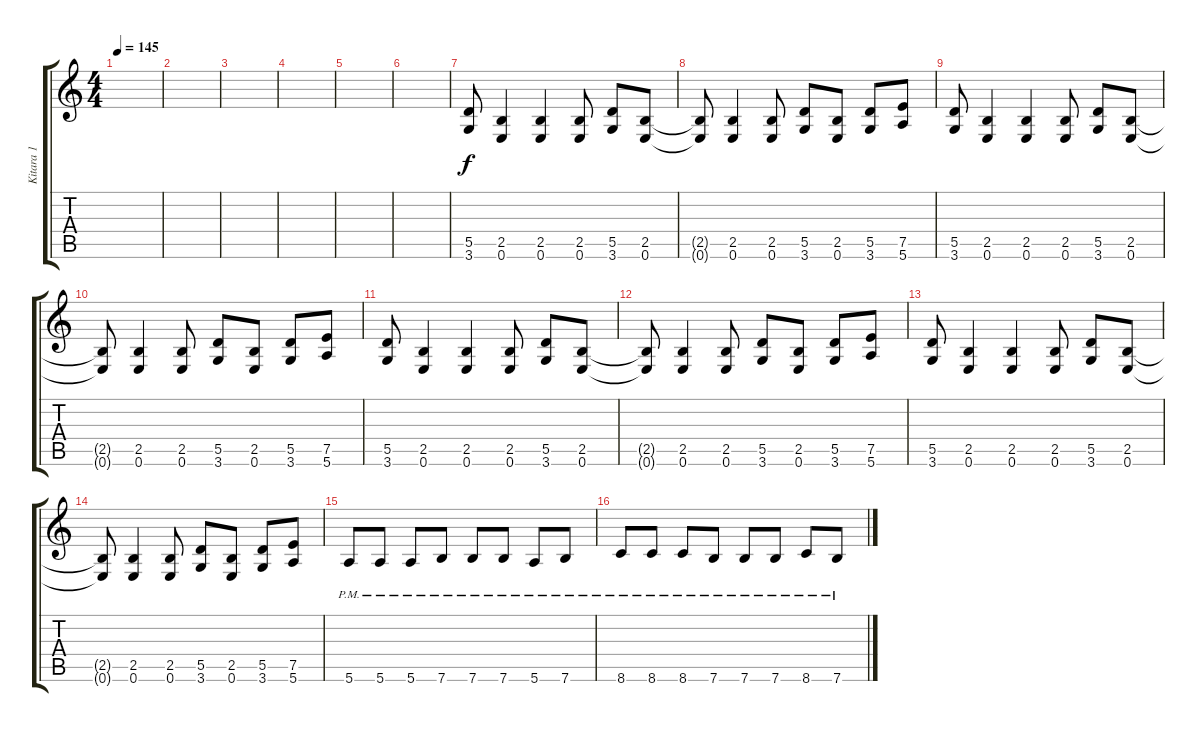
\track ("Kitara 1" "Kitara 1") {instrument overdrivenguitar}
\staff {score tabs}
\tuning (E4 B3 G3 D3 A2 E2) {hide}
\ts (4 4)
\tempo 145
\clef g2
\ks c
|
|
|
|
|
|
(5.5 3.6).8 (2.5 0.6).4 (2.5 0.6).4 (2.5 0.6).8 (5.5 3.6).8 (2.5 0.6).8 |
(2.5{t} 0.6{t}).8 (2.5 0.6).4 (2.5 0.6).8 (5.5 3.6).8 (2.5 0.6).8 (5.5 3.6).8 (7.5 5.6).8 |
(5.5 3.6).8 (2.5 0.6).4 (2.5 0.6).4 (2.5 0.6).8 (5.5 3.6).8 (2.5 0.6).8 |
(2.5{t} 0.6{t}).8 (2.5 0.6).4 (2.5 0.6).8 (5.5 3.6).8 (2.5 0.6).8 (5.5 3.6).8 (7.5 5.6).8 |
(5.5 3.6).8 (2.5 0.6).4 (2.5 0.6).4 (2.5 0.6).8 (5.5 3.6).8 (2.5 0.6).8 |
(2.5{t} 0.6{t}).8 (2.5 0.6).4 (2.5 0.6).8 (5.5 3.6).8 (2.5 0.6).8 (5.5 3.6).8 (7.5 5.6).8 |
(5.5 3.6).8 (2.5 0.6).4 (2.5 0.6).4 (2.5 0.6).8 (5.5 3.6).8 (2.5 0.6).8 |
(2.5{t} 0.6{t}).8 (2.5 0.6).4 (2.5 0.6).8 (5.5 3.6).8 (2.5 0.6).8 (5.5 3.6).8 (7.5 5.6).8 |
5.6{pm}.8 5.6{pm}.8 5.6{pm}.8 7.6{pm}.8 7.6{pm}.8 7.6{pm}.8 5.6{pm}.8 7.6{pm}.8 |
8.6{pm}.8 8.6{pm}.8 8.6{pm}.8 7.6{pm}.8 7.6{pm}.8 7.6{pm}.8 8.6{pm}.8 7.6{pm}.8
